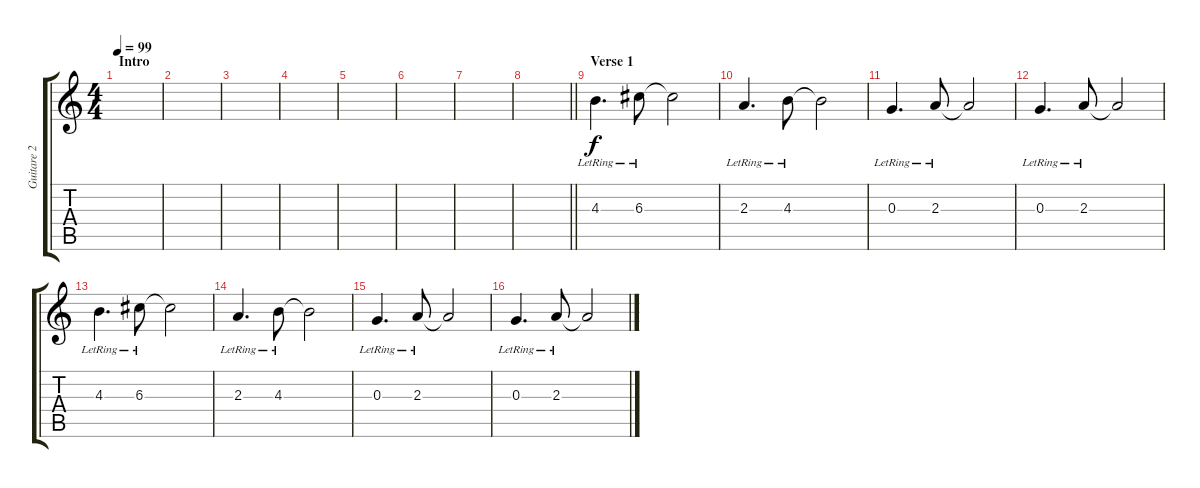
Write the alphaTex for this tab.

\track ("Guitare 2" "Guitare 2") {instrument electricguitarclean}
\staff {score tabs}
\tuning (E4 B3 G3 D3 A2 E2) {hide}
\ts (4 4)
\section ("" "Intro")
\tempo 99
\clef g2
\ks c
|
|
|
|
|
|
|
\barLineRight lightlight
|
\section ("" "Verse 1")
4.3{lr}.4{d} 6.3{lr}.8 6.3{t}.2 |
2.3{lr}.4{d} 4.3{lr}.8 4.3{t}.2 |
0.3{lr}.4{d} 2.3{lr}.8 2.3{t}.2 |
0.3{lr}.4{d} 2.3{lr}.8 2.3{t}.2 |
4.3{lr}.4{d} 6.3{lr}.8 6.3{t}.2 |
2.3{lr}.4{d} 4.3{lr}.8 4.3{t}.2 |
0.3{lr}.4{d} 2.3{lr}.8 2.3{t}.2 |
0.3{lr}.4{d} 2.3{lr}.8 2.3{t}.2
